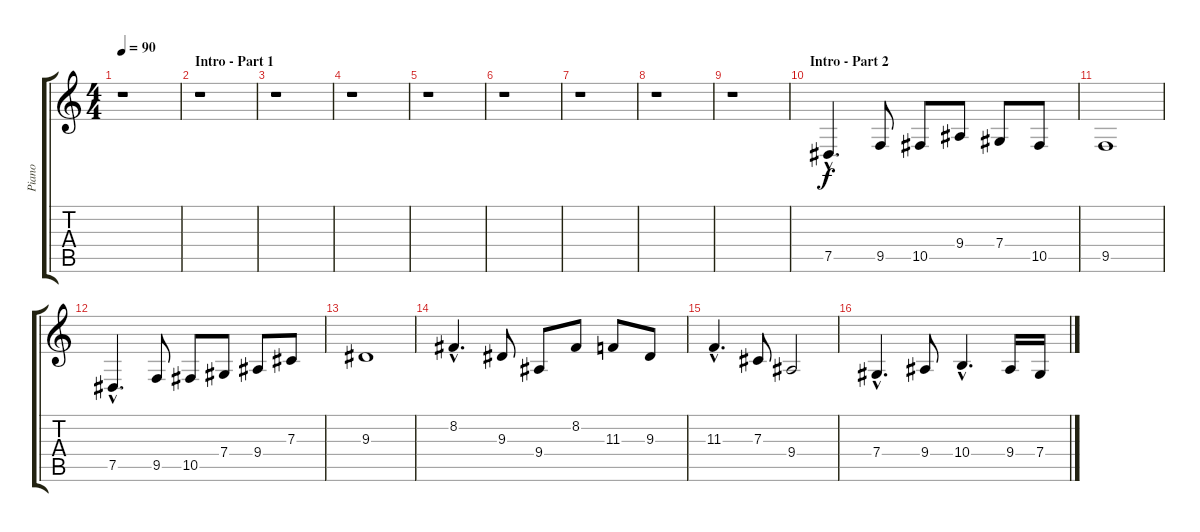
\track ("Piano" "Piano") {instrument churchorgan}
\staff {score tabs}
\tuning (Eb4 Bb3 Gb3 Db3 Ab2 Eb2) {hide}
\ts (4 4)
\tempo 90
\clef g2
\ks c
r.1{dy f instrument churchorgan} |
\section ("" "Intro - Part 1")
r.1 |
r.1 |
r.1 |
r.1 |
r.1 |
r.1 |
r.1 |
r.1 |
\section ("" "Intro - Part 2")
7.5{hac}.4{d} 9.5.8 10.5.8 9.4.8 7.4.8 10.5.8 |
9.5.1 |
7.5{hac}.4{d} 9.5.8 10.5.8 7.4.8 9.4.8 7.3.8 |
9.3.1 |
8.2{hac}.4{d} 9.3.8 9.4.8 8.2.8 11.3.8 9.3.8 |
11.3{hac}.4{d} 7.3.8 9.4.2 |
7.4{hac}.4{d} 9.4.8 10.4{hac}.4{d} 9.4.16 7.4.16
